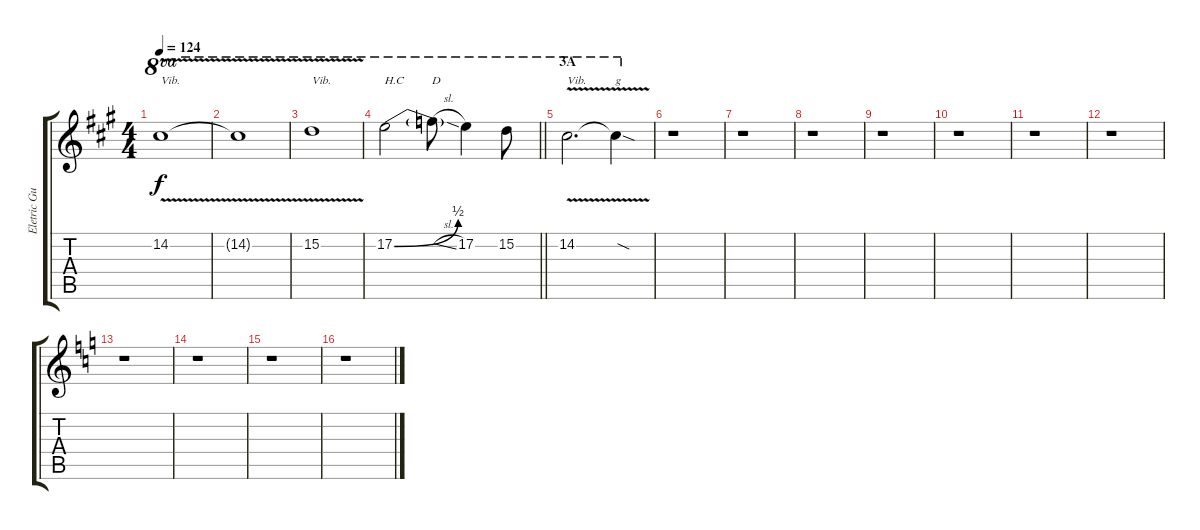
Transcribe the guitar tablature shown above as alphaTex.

\track ("Eletric Guitar II" "Eletric Gu") {solo instrument overdrivenguitar}
\staff {score tabs}
\tuning (E4 B3 G3 D3 A2 E2) {hide}
\ts (4 4)
\tempo 124
\clef g2
\ks a
14.2{v}.1{ot 8va txt "Vib." dy f} |
14.2{t}.1{ot 8va} |
15.2{v}.1{ot 8va txt "Vib."} |
\barLineRight lightlight
17.2{be (bend 0 0 60 2)}.2{ot 8va txt "H.C"} 17.2{sl t}.8{ot 8va txt "D"} 17.2.4{ot 8va} 15.2.8{ot 8va} |
\section ("" "3A")
14.2{v}.2{d ot 8va txt "Vib."} 14.2{sod t}.4{ot 8va txt "g"} |
r.1 |
r.1 |
r.1 |
r.1 |
r.1 |
r.1 |
r.1 |
\ks c
r.1 |
r.1 |
r.1 |
r.1
